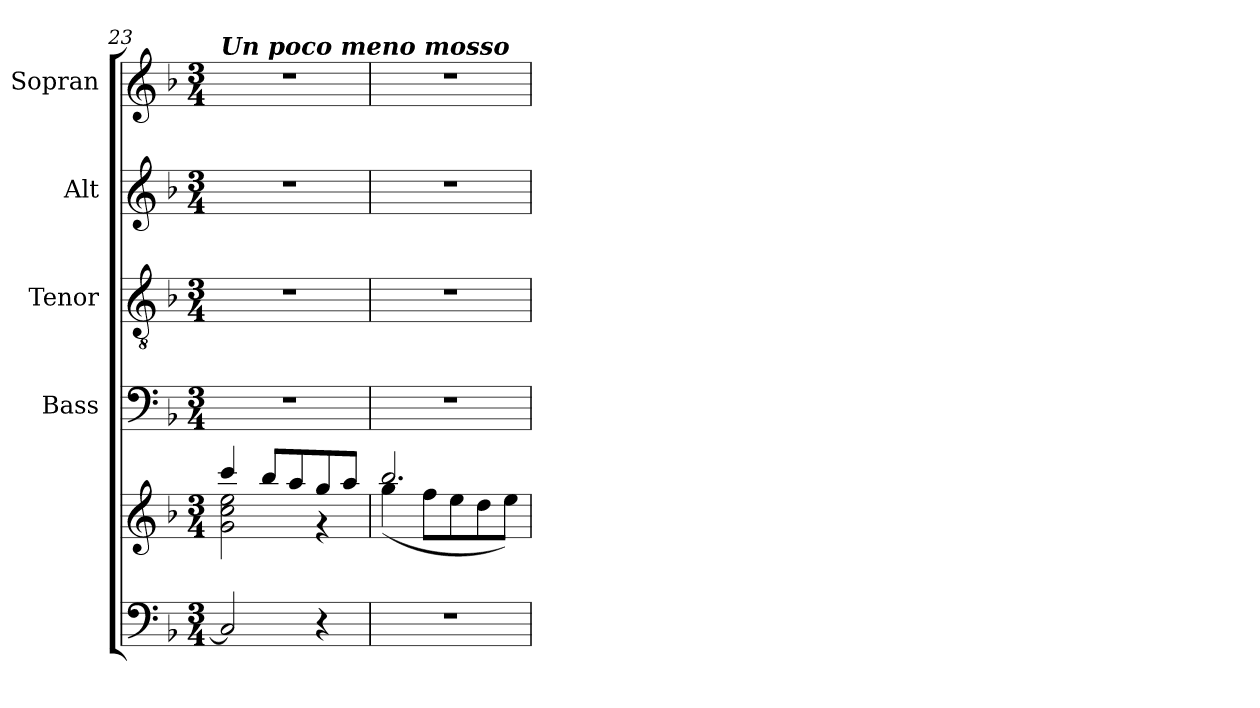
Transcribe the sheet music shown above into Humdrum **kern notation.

**kern	**kern	**kern	**kern	**kern	**kern
*part5	*part5	*part4	*part3	*part2	*part1
*staff6	*staff5	*staff4	*staff3	*staff2	*staff1
*	*	*I"Bass	*I"Tenor	*I"Alt	*I"Sopran
*	*	*I'B.	*I'T.	*I'A.	*I'S.
*clefF4	*clefG2	*clefF4	*clefGv2	*clefG2	*clefG2
*k[b-]	*k[b-]	*k[b-]	*k[b-]	*k[b-]	*k[b-]
*F:	*F:	*F:	*F:	*F:	*F:
*M3/4	*M3/4	*M3/4	*M3/4	*M3/4	*M3/4
=23	=23	=23	=23	=23	=23
*	*^	*	*	*	*
!	!	!	!	!	!	!LO:TX:a:Bi:t=Un poco meno mosso
2C/]	4ccc/	2g\ 2cc\ 2ee\	2.r	2.r	2.r	2.r
.	8bb-/L	.	.	.	.	.
.	8aa/	.	.	.	.	.
4r	8gg/	4r	.	.	.	.
.	8aa/J	.	.	.	.	.
=24	=24	=24	=24	=24	=24	=24
2.r	2.bb-/	(<4gg\	2.r	2.r	2.r	2.r
.	.	8ff\L	.	.	.	.
.	.	8ee\	.	.	.	.
.	.	8dd\	.	.	.	.
.	.	8ee\J)	.	.	.	.
*	*v	*v	*	*	*	*
=	=	=	=	=	=
*-	*-	*-	*-	*-	*-
